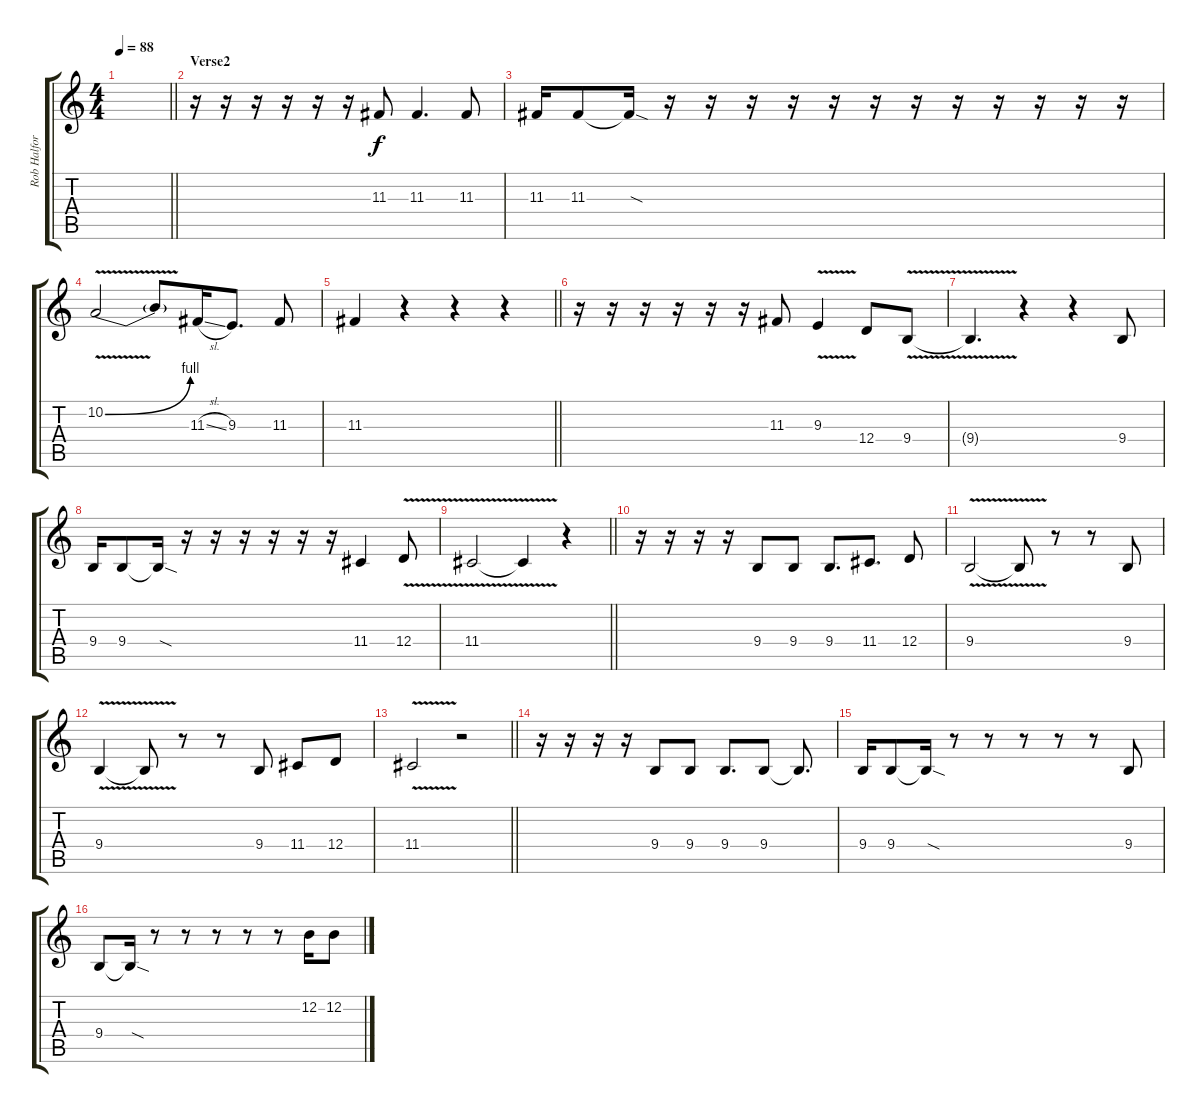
\track ("Rob Halford" "Rob Halfor") {instrument violin}
\staff {score tabs}
\tuning (E4 B3 G3 D3 A2 E2) {hide}
\ts (4 4)
\tempo 88
\clef g2
\barLineRight lightlight
\ks c
|
\section ("" "Verse2")
r.16 r.16 r.16 r.16 r.16 r.16 11.3.8 11.3.4{d} 11.3.8 |
11.3.16 11.3.8 11.3{sod t}.16 r.16 r.16 r.16 r.16 r.16 r.16 r.16 r.16 r.16 r.16 r.16 r.16 |
10.2{be (bend 0 0 60 4) v}.2 10.2{t}.8 11.3{sl}.16 9.3.8{d} 11.3.8 |
\barLineRight lightlight
11.3.4 r.4 r.4 r.4 |
r.16 r.16 r.16 r.16 r.16 r.16 11.3.8 9.3{v}.4 12.4.8 9.4{v}.8 |
9.4{t}.4{d} r.4 r.4 9.4.8 |
9.4.16 9.4.8 9.4{sod t}.16 r.16 r.16 r.16 r.16 r.16 r.16 11.4.4 12.4{v}.8 |
\barLineRight lightlight
11.4{v}.2 11.4{t}.4 r.4 |
r.16 r.16 r.16 r.16 9.4.8 9.4.8 9.4.8{d} 11.4.8{d} 12.4.8 |
9.4{v}.2 9.4{t}.8 r.8 r.8 9.4.8 |
9.4{v}.4 9.4{t}.8 r.8 r.8 9.4.8 11.4.8 12.4.8 |
\barLineRight lightlight
11.4{v}.2 r.2 |
r.16 r.16 r.16 r.16 9.4.8 9.4.8 9.4.8{d} 9.4.8 9.4{t}.8{d} |
9.4.16 9.4.8 9.4{sod t}.16 r.8 r.8 r.8 r.8 r.8 9.4.8 |
9.4.8 9.4{sod t}.16 r.8 r.8 r.8 r.8 r.8 12.2.16 12.2.8
